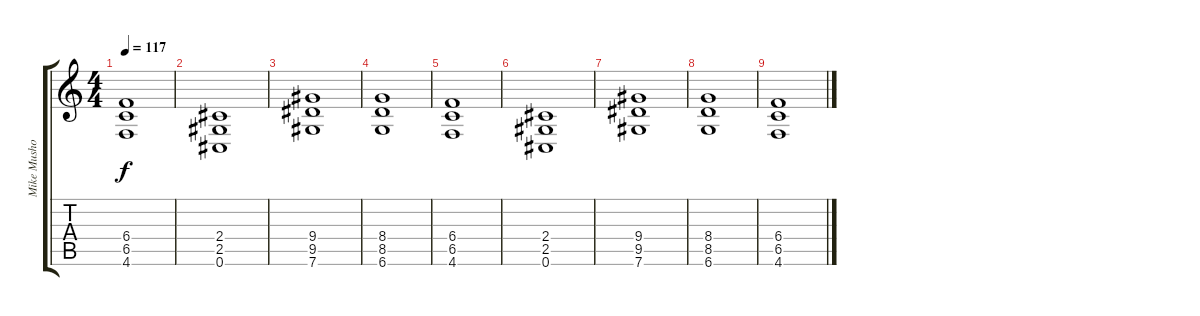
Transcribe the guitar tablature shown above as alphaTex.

\track ("Mike Mushok - Guitar" "Mike Musho") {instrument overdrivenguitar}
\staff {score tabs}
\tuning (Db4 Ab3 E3 B2 Gb2 Db2) {hide}
\ts (4 4)
\tempo 117
\clef g2
\ks c
(6.4 6.5 4.6).1{dy f} |
(2.4 2.5 0.6).1 |
(9.4 9.5 7.6).1 |
(8.4 8.5 6.6).1 |
(6.4 6.5 4.6).1 |
(2.4 2.5 0.6).1 |
(9.4 9.5 7.6).1 |
(8.4 8.5 6.6).1 |
(6.4 6.5 4.6).1
